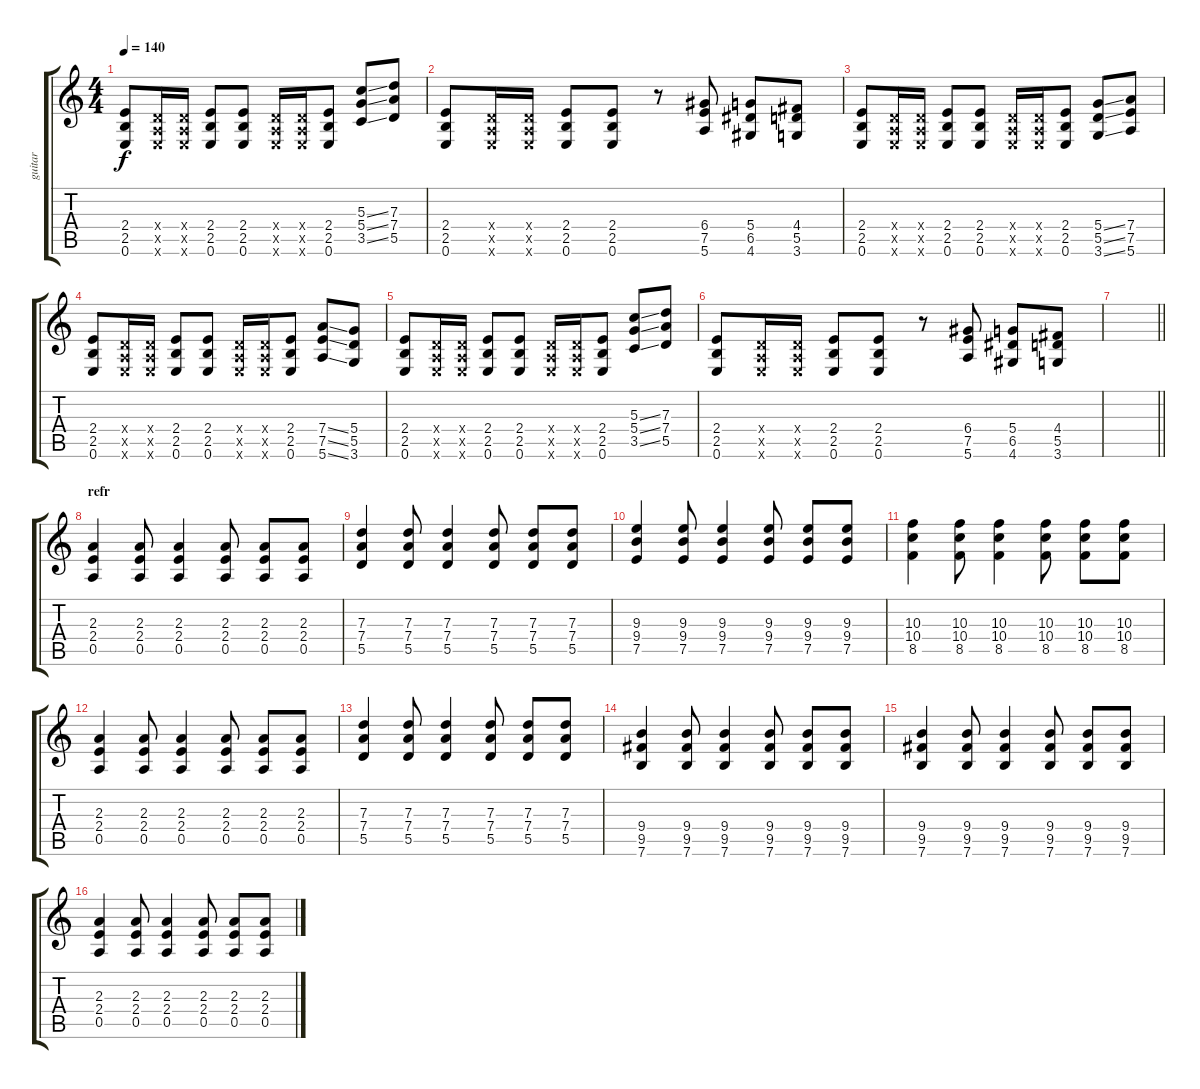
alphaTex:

\track ("guitar" "guitar") {instrument acousticguitarsteel}
\staff {score tabs}
\tuning (E4 B3 G3 D3 A2 E2) {hide}
\ts (4 4)
\tempo 140
\clef g2
\ks c
(2.4 2.5 0.6).8{dy f} (0.4{x} 0.5{x} 0.6{x}).16 (0.4{x} 0.5{x} 0.6{x}).16 (2.4 2.5 0.6).8 (2.4 2.5 0.6).8 (0.4{x} 0.5{x} 0.6{x}).16 (0.4{x} 0.5{x} 0.6{x}).16 (2.4 2.5 0.6).8 (5.3{ss} 5.4{ss} 3.5{ss}).8 (7.3 7.4 5.5).8 |
\ks aminor
(2.4 2.5 0.6).8 (0.4{x} 0.5{x} 0.6{x}).16 (0.4{x} 0.5{x} 0.6{x}).16 (2.4 2.5 0.6).8 (2.4 2.5 0.6).8 r.8 (6.4 7.5 5.6).8 (5.4 6.5 4.6).8 (4.4 5.5 3.6).8 |
\ks c
(2.4 2.5 0.6).8 (0.4{x} 0.5{x} 0.6{x}).16 (0.4{x} 0.5{x} 0.6{x}).16 (2.4 2.5 0.6).8 (2.4 2.5 0.6).8 (0.4{x} 0.5{x} 0.6{x}).16 (0.4{x} 0.5{x} 0.6{x}).16 (2.4 2.5 0.6).8 (5.4{ss} 5.5{ss} 3.6{ss}).8 (7.4 7.5 5.6).8 |
(2.4 2.5 0.6).8 (0.4{x} 0.5{x} 0.6{x}).16 (0.4{x} 0.5{x} 0.6{x}).16 (2.4 2.5 0.6).8 (2.4 2.5 0.6).8 (0.4{x} 0.5{x} 0.6{x}).16 (0.4{x} 0.5{x} 0.6{x}).16 (2.4 2.5 0.6).8 (7.4{ss} 7.5{ss} 5.6{ss}).8 (5.4 5.5 3.6).8 |
(2.4 2.5 0.6).8 (0.4{x} 0.5{x} 0.6{x}).16 (0.4{x} 0.5{x} 0.6{x}).16 (2.4 2.5 0.6).8 (2.4 2.5 0.6).8 (0.4{x} 0.5{x} 0.6{x}).16 (0.4{x} 0.5{x} 0.6{x}).16 (2.4 2.5 0.6).8 (5.3{ss} 5.4{ss} 3.5{ss}).8 (7.3 7.4 5.5).8 |
\ks aminor
(2.4 2.5 0.6).8 (0.4{x} 0.5{x} 0.6{x}).16 (0.4{x} 0.5{x} 0.6{x}).16 (2.4 2.5 0.6).8 (2.4 2.5 0.6).8 r.8 (6.4 7.5 5.6).8 (5.4 6.5 4.6).8 (4.4 5.5 3.6).8 |
\barLineRight lightlight
|
\section ("" "refr")
\ks c
(2.3 2.4 0.5).4 (2.3 2.4 0.5).8 (2.3 2.4 0.5).4 (2.3 2.4 0.5).8 (2.3 2.4 0.5).8 (2.3 2.4 0.5).8 |
(7.3 7.4 5.5).4 (7.3 7.4 5.5).8 (7.3 7.4 5.5).4 (7.3 7.4 5.5).8 (7.3 7.4 5.5).8 (7.3 7.4 5.5).8 |
(9.3 9.4 7.5).4 (9.3 9.4 7.5).8 (9.3 9.4 7.5).4 (9.3 9.4 7.5).8 (9.3 9.4 7.5).8 (9.3 9.4 7.5).8 |
(10.3 10.4 8.5).4 (10.3 10.4 8.5).8 (10.3 10.4 8.5).4 (10.3 10.4 8.5).8 (10.3 10.4 8.5).8 (10.3 10.4 8.5).8 |
(2.3 2.4 0.5).4 (2.3 2.4 0.5).8 (2.3 2.4 0.5).4 (2.3 2.4 0.5).8 (2.3 2.4 0.5).8 (2.3 2.4 0.5).8 |
(7.3 7.4 5.5).4 (7.3 7.4 5.5).8 (7.3 7.4 5.5).4 (7.3 7.4 5.5).8 (7.3 7.4 5.5).8 (7.3 7.4 5.5).8 |
(9.4 9.5 7.6).4 (9.4 9.5 7.6).8 (9.4 9.5 7.6).4 (9.4 9.5 7.6).8 (9.4 9.5 7.6).8 (9.4 9.5 7.6).8 |
(9.4 9.5 7.6).4 (9.4 9.5 7.6).8 (9.4 9.5 7.6).4 (9.4 9.5 7.6).8 (9.4 9.5 7.6).8 (9.4 9.5 7.6).8 |
(2.3 2.4 0.5).4 (2.3 2.4 0.5).8 (2.3 2.4 0.5).4 (2.3 2.4 0.5).8 (2.3 2.4 0.5).8 (2.3 2.4 0.5).8
